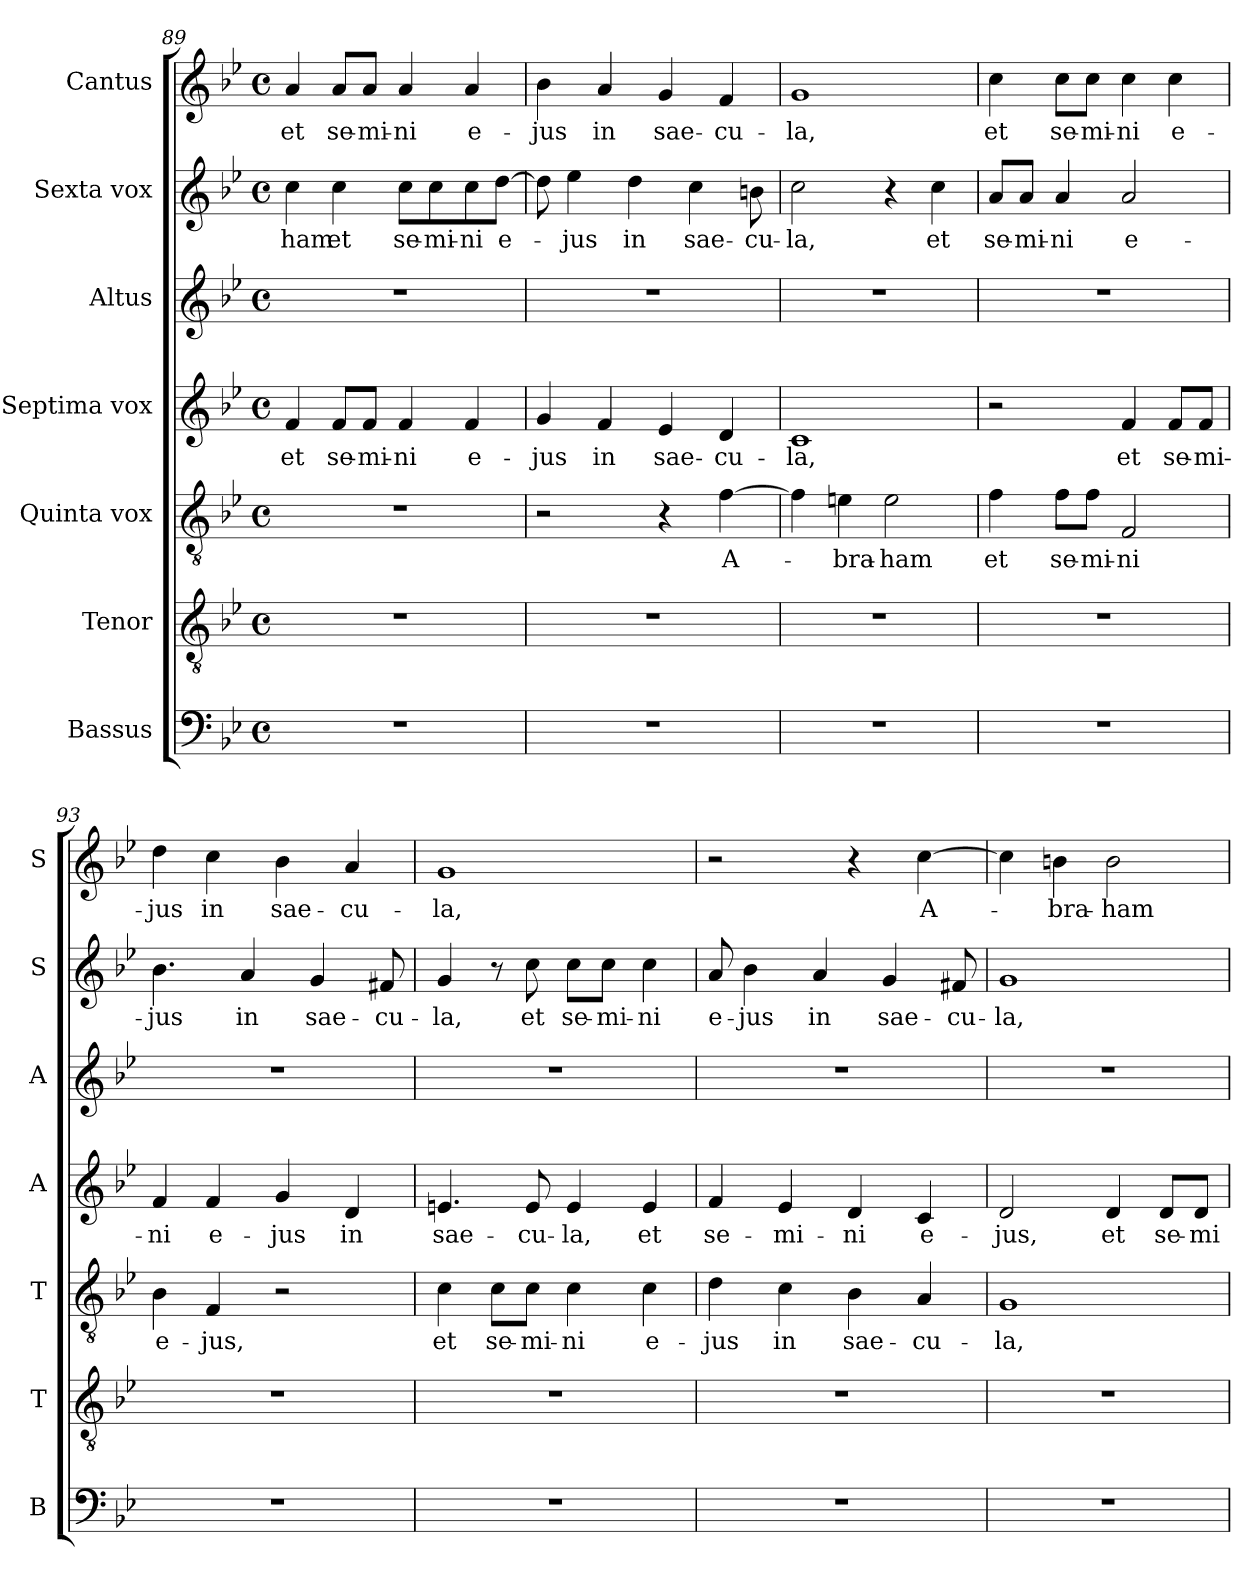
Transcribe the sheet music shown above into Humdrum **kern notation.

**kern	**kern	**kern	**text	**kern	**text	**kern	**kern	**text	**kern	**text
*part7	*part6	*part5	*part5	*part4	*part4	*part3	*part2	*part2	*part1	*part1
*staff7	*staff6	*staff5	*staff5	*staff4	*staff4	*staff3	*staff2	*staff2	*staff1	*staff1
*I"Bassus	*I"Tenor	*I"Quinta vox	*	*I"Septima vox	*	*I"Altus	*I"Sexta vox	*	*I"Cantus	*
*I'B	*I'T	*I'T	*	*I'A	*	*I'A	*I'S	*	*I'S	*
*clefF4	*clefGv2	*clefGv2	*	*clefG2	*	*clefG2	*clefG2	*	*clefG2	*
*	*ITrd7c12	*ITrd7c12	*	*	*	*	*	*	*	*
*k[b-e-]	*k[b-e-]	*k[b-e-]	*	*k[b-e-]	*	*k[b-e-]	*k[b-e-]	*	*k[b-e-]	*
*B-:	*B-:	*B-:	*	*B-:	*	*B-:	*B-:	*	*B-:	*
*M4/4	*M4/4	*M4/4	*	*M4/4	*	*M4/4	*M4/4	*	*M4/4	*
*met(c)	*met(c)	*met(c)	*	*met(c)	*	*met(c)	*met(c)	*	*met(c)	*
=89	=89	=89	=89	=89	=89	=89	=89	=89	=89	=89
!	!	!	!	!	!LO:LY:b	!	!	!LO:LY:b	!	!LO:LY:b
1r	1r	1r	.	4f/	et	1r	4cc\	-ham	4a/	et
!	!	!	!	!	!LO:LY:b	!	!	!LO:LY:b	!	!LO:LY:b
.	.	.	.	8f/L	se-	.	4cc\	et	8a/L	se-
!	!	!	!	!	!LO:LY:b	!	!	!	!	!LO:LY:b
.	.	.	.	8f/J	-mi-	.	.	.	8a/J	-mi-
!	!	!	!	!	!LO:LY:b	!	!	!LO:LY:b	!	!LO:LY:b
.	.	.	.	4f/	-ni	.	8cc\L	se-	4a/	-ni
!	!	!	!	!	!	!	!	!LO:LY:b	!	!
.	.	.	.	.	.	.	8cc\	-mi-	.	.
!	!	!	!	!	!LO:LY:b	!	!	!LO:LY:b	!	!LO:LY:b
.	.	.	.	4f/	e-	.	8cc\	-ni	4a/	e-
!	!	!	!	!	!	!	!	!LO:LY:b	!	!
.	.	.	.	.	.	.	[>8dd\J	e-	.	.
!!LO:PB:g=z
=90	=90	=90	=90	=90	=90	=90	=90	=90	=90	=90
!	!	!	!	!	!LO:LY:b	!	!	!	!	!LO:LY:b
1r	1r	2r	.	4g/	-jus	1r	8dd\]	.	4b-\	-jus
!	!	!	!	!	!	!	!	!LO:LY:b	!	!
.	.	.	.	.	.	.	4ee-\	-jus	.	.
!	!	!	!	!	!LO:LY:b	!	!	!	!	!LO:LY:b
.	.	.	.	4f/	in	.	.	.	4a/	in
!	!	!	!	!	!	!	!	!LO:LY:b	!	!
.	.	.	.	.	.	.	4dd\	in	.	.
!	!	!	!	!	!LO:LY:b	!	!	!	!	!LO:LY:b
.	.	4r	.	4e-/	sae-	.	.	.	4g/	sae-
!	!	!	!	!	!	!	!	!LO:LY:b	!	!
.	.	.	.	.	.	.	4cc\	sae-	.	.
!	!	!	!LO:LY:b	!	!LO:LY:b	!	!	!	!	!LO:LY:b
.	.	[>4F\	A-	4d/	-cu-	.	.	.	4f/	-cu-
!	!	!	!	!	!	!	!	!LO:LY:b	!	!
.	.	.	.	.	.	.	8bn\	-cu-	.	.
=91	=91	=91	=91	=91	=91	=91	=91	=91	=91	=91
!	!	!	!	!	!LO:LY:b	!	!	!LO:LY:b	!	!LO:LY:b
1r	1r	4F\]	.	1c	-la,	1r	2cc\	-la,	1g	-la,
!	!	!	!LO:LY:b	!	!	!	!	!	!	!
.	.	4En\	-bra-	.	.	.	.	.	.	.
!	!	!	!LO:LY:b	!	!	!	!	!	!	!
.	.	2E\	-ham	.	.	.	4r	.	.	.
!	!	!	!	!	!	!	!	!LO:LY:b	!	!
.	.	.	.	.	.	.	4cc\	et	.	.
=92	=92	=92	=92	=92	=92	=92	=92	=92	=92	=92
!	!	!	!LO:LY:b	!	!	!	!	!LO:LY:b	!	!LO:LY:b
1r	1r	4F\	et	2r	.	1r	8a/L	se-	4cc\	et
!	!	!	!	!	!	!	!	!LO:LY:b	!	!
.	.	.	.	.	.	.	8a/J	-mi-	.	.
!	!	!	!LO:LY:b	!	!	!	!	!LO:LY:b	!	!LO:LY:b
.	.	8F\L	se-	.	.	.	4a/	-ni	8cc\L	se-
!	!	!	!LO:LY:b	!	!	!	!	!	!	!LO:LY:b
.	.	8F\J	-mi-	.	.	.	.	.	8cc\J	-mi-
!	!	!	!LO:LY:b	!	!LO:LY:b	!	!	!LO:LY:b	!	!LO:LY:b
.	.	2FF/	-ni	4f/	et	.	2a/	e-	4cc\	-ni
!	!	!	!	!	!LO:LY:b	!	!	!	!	!LO:LY:b
.	.	.	.	8f/L	se-	.	.	.	4cc\	e-
!	!	!	!	!	!LO:LY:b	!	!	!	!	!
.	.	.	.	8f/J	-mi-	.	.	.	.	.
=93	=93	=93	=93	=93	=93	=93	=93	=93	=93	=93
!	!	!	!LO:LY:b	!	!LO:LY:b	!	!	!LO:LY:b	!	!LO:LY:b
1r	1r	4BB-\	e-	4f/	-ni	1r	4.b-\	-jus	4dd\	-jus
!	!	!	!LO:LY:b	!	!LO:LY:b	!	!	!	!	!LO:LY:b
.	.	4FF/	-jus,	4f/	e-	.	.	.	4cc\	in
!	!	!	!	!	!	!	!	!LO:LY:b	!	!
.	.	.	.	.	.	.	4a/	in	.	.
!	!	!	!	!	!LO:LY:b	!	!	!	!	!LO:LY:b
.	.	2r	.	4g/	-jus	.	.	.	4b-\	sae-
!	!	!	!	!	!	!	!	!LO:LY:b	!	!
.	.	.	.	.	.	.	4g/	sae-	.	.
!	!	!	!	!	!LO:LY:b	!	!	!	!	!LO:LY:b
.	.	.	.	4d/	in	.	.	.	4a/	-cu-
!	!	!	!	!	!	!	!	!LO:LY:b	!	!
.	.	.	.	.	.	.	8f#X/	-cu-	.	.
!!LO:LB:g=z
=94	=94	=94	=94	=94	=94	=94	=94	=94	=94	=94
!	!	!	!LO:LY:b	!	!LO:LY:b	!	!	!LO:LY:b	!	!LO:LY:b
1r	1r	4C\	et	4.en/	sae-	1r	4g/	-la,	1g	-la,
!	!	!	!LO:LY:b	!	!	!	!	!	!	!
.	.	8C\L	se-	.	.	.	8r	.	.	.
!	!	!	!LO:LY:b	!	!LO:LY:b	!	!	!LO:LY:b	!	!
.	.	8C\J	-mi-	8e/	-cu-	.	8cc\	et	.	.
!	!	!	!LO:LY:b	!	!LO:LY:b	!	!	!LO:LY:b	!	!
.	.	4C\	-ni	4e/	-la,	.	8cc\L	se-	.	.
!	!	!	!	!	!	!	!	!LO:LY:b	!	!
.	.	.	.	.	.	.	8cc\J	-mi-	.	.
!	!	!	!LO:LY:b	!	!LO:LY:b	!	!	!LO:LY:b	!	!
.	.	4C\	e-	4e/	et	.	4cc\	-ni	.	.
=95	=95	=95	=95	=95	=95	=95	=95	=95	=95	=95
!	!	!	!LO:LY:b	!	!LO:LY:b	!	!	!LO:LY:b	!	!
1r	1r	4D\	-jus	4f/	se-	1r	8a/	e-	2r	.
!	!	!	!	!	!	!	!	!LO:LY:b	!	!
.	.	.	.	.	.	.	4b-\	-jus	.	.
!	!	!	!LO:LY:b	!	!LO:LY:b	!	!	!	!	!
.	.	4C\	in	4e-/	-mi-	.	.	.	.	.
!	!	!	!	!	!	!	!	!LO:LY:b	!	!
.	.	.	.	.	.	.	4a/	in	.	.
!	!	!	!LO:LY:b	!	!LO:LY:b	!	!	!	!	!
.	.	4BB-\	sae-	4d/	-ni	.	.	.	4r	.
!	!	!	!	!	!	!	!	!LO:LY:b	!	!
.	.	.	.	.	.	.	4g/	sae-	.	.
!	!	!	!LO:LY:b	!	!LO:LY:b	!	!	!	!	!LO:LY:b
.	.	4AA/	-cu-	4c/	e-	.	.	.	[>4cc\	A-
!	!	!	!	!	!	!	!	!LO:LY:b	!	!
.	.	.	.	.	.	.	8f#X/	-cu-	.	.
=96	=96	=96	=96	=96	=96	=96	=96	=96	=96	=96
!	!	!	!LO:LY:b	!	!LO:LY:b	!	!	!LO:LY:b	!	!
1r	1r	1GG	-la,	2d/	-jus,	1r	1g	-la,	4cc\]	.
!	!	!	!	!	!	!	!	!	!	!LO:LY:b
.	.	.	.	.	.	.	.	.	4bn\	-bra-
!	!	!	!	!	!LO:LY:b	!	!	!	!	!LO:LY:b
.	.	.	.	4d/	et	.	.	.	2b\	-ham
!	!	!	!	!	!LO:LY:b	!	!	!	!	!
.	.	.	.	8d/L	se-	.	.	.	.	.
!	!	!	!	!	!LO:LY:b	!	!	!	!	!
.	.	.	.	8d/J	-mi-	.	.	.	.	.
=	=	=	=	=	=	=	=	=	=	=
*-	*-	*-	*-	*-	*-	*-	*-	*-	*-	*-
